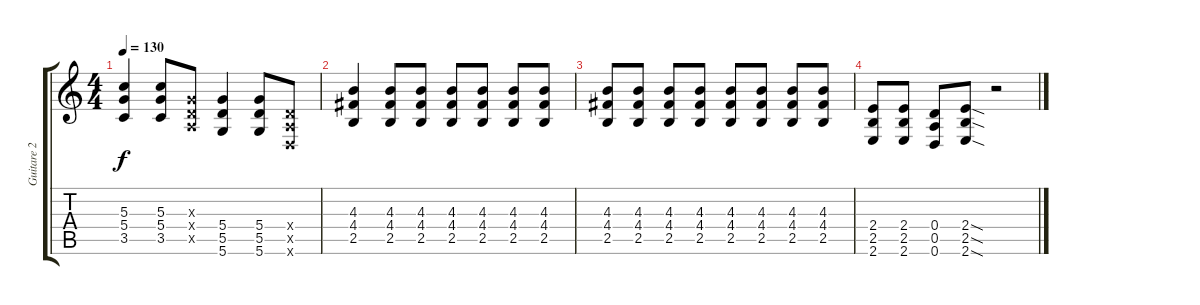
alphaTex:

\track ("Guitare 2" "Guitare 2") {instrument overdrivenguitar}
\staff {score tabs}
\tuning (E4 B3 G3 D3 A2 D2) {hide}
\ts (4 4)
\tempo 130
\clef g2
\ks c
(5.3 5.4 3.5).4{dy f} (5.3 5.4 3.5).8 (0.3{x} 0.4{x} 0.5{x}).8 (5.4 5.5 5.6).4 (5.4 5.5 5.6).8 (0.4{x} 0.5{x} 0.6{x}).8 |
(4.3 4.4 2.5).4 (4.3 4.4 2.5).8 (4.3 4.4 2.5).8 (4.3 4.4 2.5).8 (4.3 4.4 2.5).8 (4.3 4.4 2.5).8 (4.3 4.4 2.5).8 |
(4.3 4.4 2.5).8 (4.3 4.4 2.5).8 (4.3 4.4 2.5).8 (4.3 4.4 2.5).8 (4.3 4.4 2.5).8 (4.3 4.4 2.5).8 (4.3 4.4 2.5).8 (4.3 4.4 2.5).8 |
(2.4 2.5 2.6).8 (2.4 2.5 2.6).8 (0.4 0.5 0.6).8 (2.4{sod} 2.5{sod} 2.6{sod}).8 r.2
